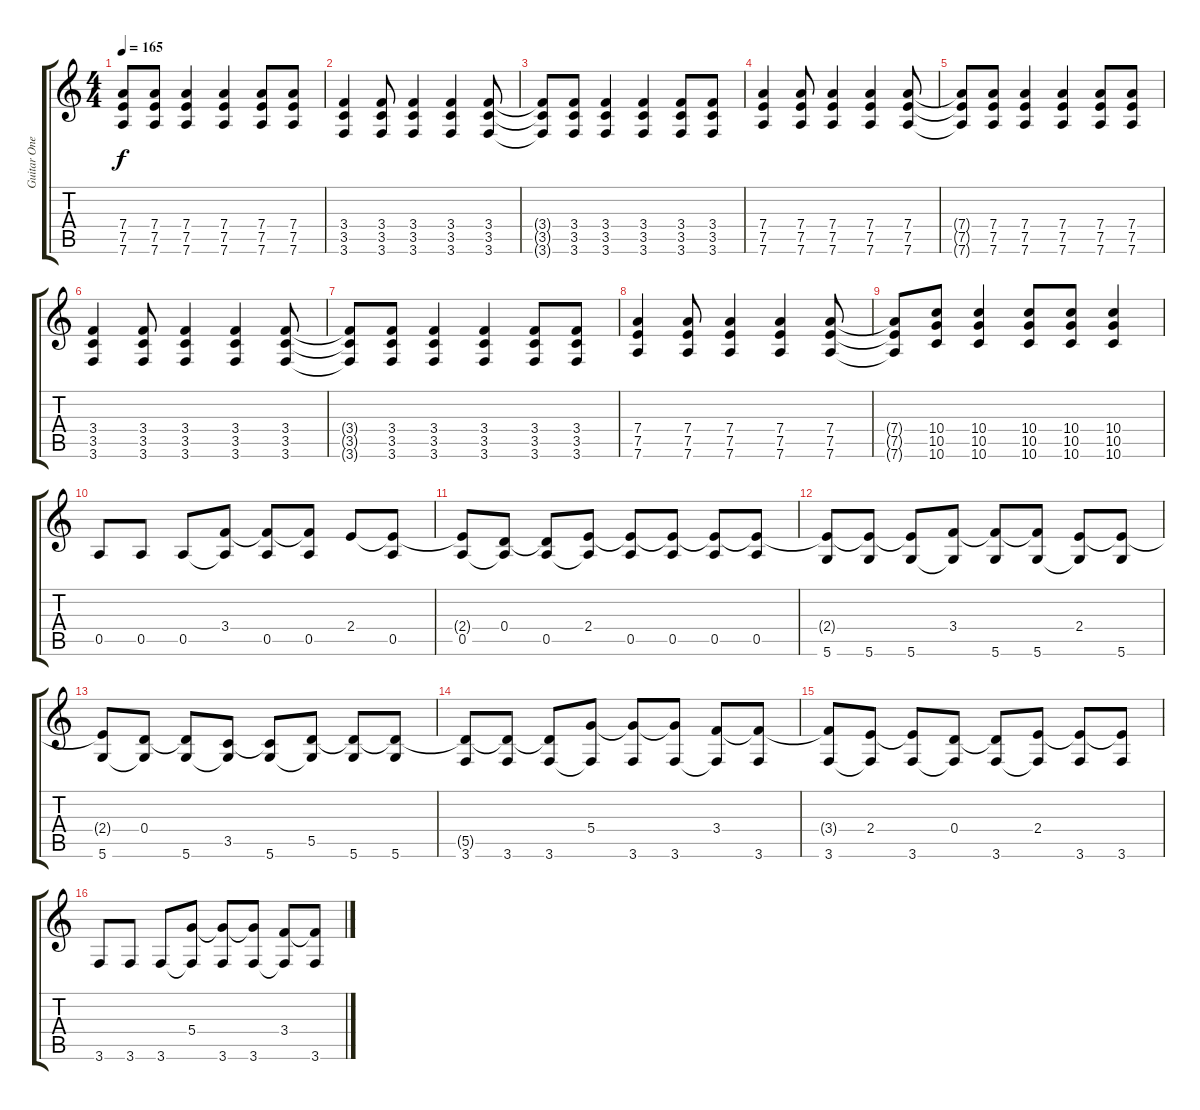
\track ("Guitar One" "Guitar One") {instrument distortionguitar}
\staff {score tabs}
\tuning (E4 B3 G3 D3 A2 D2) {hide}
\ts (4 4)
\tempo 165
\clef g2
\ks c
(7.4{t} 7.5{t} 7.6{t}).8{dy f} (7.4 7.5 7.6).8 (7.4 7.5 7.6).4 (7.4 7.5 7.6).4 (7.4 7.5 7.6).8 (7.4 7.5 7.6).8 |
(3.4 3.5 3.6).4 (3.4 3.5 3.6).8 (3.4 3.5 3.6).4 (3.4 3.5 3.6).4 (3.4 3.5 3.6).8 |
(3.4{t} 3.5{t} 3.6{t}).8 (3.4 3.5 3.6).8 (3.4 3.5 3.6).4 (3.4 3.5 3.6).4 (3.4 3.5 3.6).8 (3.4 3.5 3.6).8 |
(7.4 7.5 7.6).4 (7.4 7.5 7.6).8 (7.4 7.5 7.6).4 (7.4 7.5 7.6).4 (7.4 7.5 7.6).8 |
(7.4{t} 7.5{t} 7.6{t}).8 (7.4 7.5 7.6).8 (7.4 7.5 7.6).4 (7.4 7.5 7.6).4 (7.4 7.5 7.6).8 (7.4 7.5 7.6).8 |
(3.4 3.5 3.6).4 (3.4 3.5 3.6).8 (3.4 3.5 3.6).4 (3.4 3.5 3.6).4 (3.4 3.5 3.6).8 |
(3.4{t} 3.5{t} 3.6{t}).8 (3.4 3.5 3.6).8 (3.4 3.5 3.6).4 (3.4 3.5 3.6).4 (3.4 3.5 3.6).8 (3.4 3.5 3.6).8 |
(7.4 7.5 7.6).4 (7.4 7.5 7.6).8 (7.4 7.5 7.6).4 (7.4 7.5 7.6).4 (7.4 7.5 7.6).8 |
(7.4{t} 7.5{t} 7.6{t}).8 (10.4 10.5 10.6).8 (10.4 10.5 10.6).4 (10.4 10.5 10.6).8 (10.4 10.5 10.6).8 (10.4 10.5 10.6).4 |
0.5.8{instrument electricguitarjazz} 0.5.8 0.5.8 (3.4 0.5{t}).8 (3.4{t} 0.5).8 (3.4{t} 0.5).8 2.4.8 (2.4{t} 0.5).8 |
(2.4{t} 0.5).8 (0.4 0.5{t}).8 (0.4{t} 0.5).8 (2.4 0.5{t}).8 (2.4{t} 0.5).8 (2.4{t} 0.5).8 (2.4{t} 0.5).8 (2.4{t} 0.5).8 |
(2.4{t} 5.6).8 (2.4{t} 5.6).8 (2.4{t} 5.6).8 (3.4 5.6{t}).8 (3.4{t} 5.6).8 (3.4{t} 5.6).8 (2.4 5.6{t}).8 (2.4{t} 5.6).8 |
(2.4{t} 5.6).8 (0.4 5.6{t}).8 (0.4{t} 5.6).8 (3.5 5.6{t}).8 (3.5{t} 5.6).8 (5.5 5.6{t}).8 (5.5{t} 5.6).8 (5.5{t} 5.6).8 |
(5.5{t} 3.6).8 (5.5{t} 3.6).8 (5.5{t} 3.6).8 (5.4 3.6{t}).8 (5.4{t} 3.6).8 (5.4{t} 3.6).8 (3.4 3.6{t}).8 (3.4{t} 3.6).8 |
(3.4{t} 3.6).8 (2.4 3.6{t}).8 (2.4{t} 3.6).8 (0.4 3.6{t}).8 (0.4{t} 3.6).8 (2.4 3.6{t}).8 (2.4{t} 3.6).8 (2.4{t} 3.6).8 |
3.6.8 3.6.8 3.6.8 (5.4 3.6{t}).8 (5.4{t} 3.6).8 (5.4{t} 3.6).8 (3.4 3.6{t}).8 (3.4{t} 3.6).8
